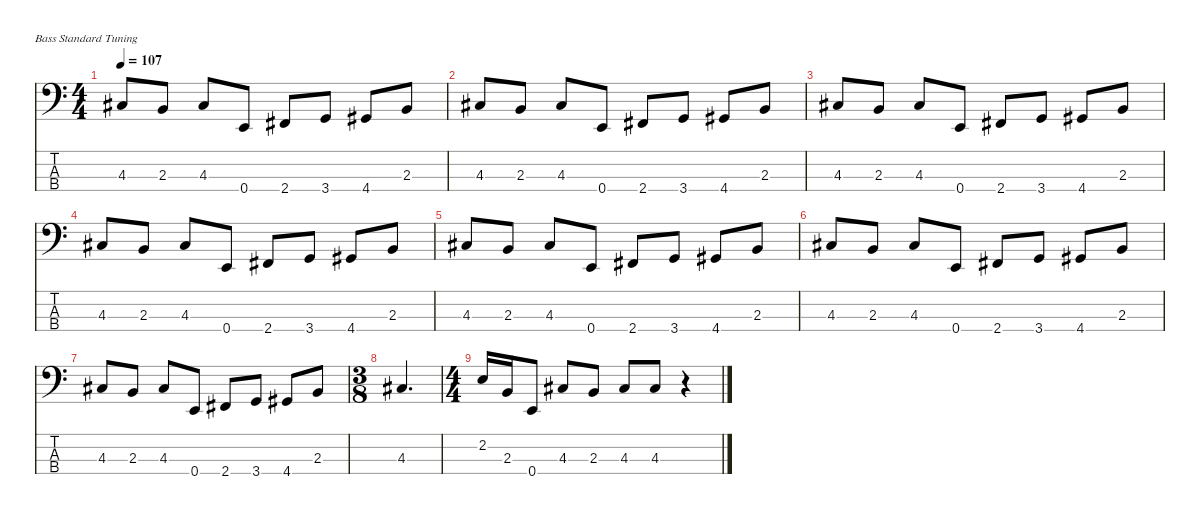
\defaultSystemsLayout 4
\hideDynamics
\bracketExtendMode nobrackets
\singleTrackTrackNamePolicy hidden
\multiTrackTrackNamePolicy hidden
\firstSystemTrackNameMode fullname
\firstSystemTrackNameOrientation horizontal
\otherSystemsTrackNameOrientation horizontal
\track ("Billy" "el.bs.") {instrument electricbassfinger}
\staff {score tabs}
\tuning (G2 D2 A1 E1)
\ts (4 4)
\tempo 107
\clef f4
\ks c
4.3{acc #}.8{dy f beam Up} 2.3.8{beam Up} 4.3{acc #}.8{beam Up} 0.4.8{beam Up} 2.4{acc #}.8{beam Up} 3.4.8{beam Up} 4.4{acc #}.8{beam Up} 2.3.8{beam Up} |
4.3{acc #}.8{beam Up} 2.3.8{beam Up} 4.3{acc #}.8{beam Up} 0.4.8{beam Up} 2.4{acc #}.8{beam Up} 3.4.8{beam Up} 4.4{acc #}.8{beam Up} 2.3.8{beam Up} |
4.3{acc #}.8{beam Up} 2.3.8{beam Up} 4.3{acc #}.8{beam Up} 0.4.8{beam Up} 2.4{acc #}.8{beam Up} 3.4.8{beam Up} 4.4{acc #}.8{beam Up} 2.3.8{beam Up} |
4.3{acc #}.8{beam Up} 2.3.8{beam Up} 4.3{acc #}.8{beam Up} 0.4.8{beam Up} 2.4{acc #}.8{beam Up} 3.4.8{beam Up} 4.4{acc #}.8{beam Up} 2.3.8{beam Up} |
4.3{acc #}.8{beam Up} 2.3.8{beam Up} 4.3{acc #}.8{beam Up} 0.4.8{beam Up} 2.4{acc #}.8{beam Up} 3.4.8{beam Up} 4.4{acc #}.8{beam Up} 2.3.8{beam Up} |
4.3{acc #}.8{beam Up} 2.3.8{beam Up} 4.3{acc #}.8{beam Up} 0.4.8{beam Up} 2.4{acc #}.8{beam Up} 3.4.8{beam Up} 4.4{acc #}.8{beam Up} 2.3.8{beam Up} |
4.3{acc #}.8{beam Up} 2.3.8{beam Up} 4.3{acc #}.8{beam Up} 0.4.8{beam Up} 2.4{acc #}.8{beam Up} 3.4.8{beam Up} 4.4{acc #}.8{beam Up} 2.3.8{beam Up} |
\ts (3 8)
4.3{acc #}.4{d beam Up} |
\ts (4 4)
2.2.16{beam Up} 2.3.16{beam Up} 0.4.8{beam Up} 4.3{acc #}.8{beam Up} 2.3.8{beam Up} 4.3{acc #}.8{beam Up} 4.3{acc #}.8{beam Up} r.4{beam Up}
